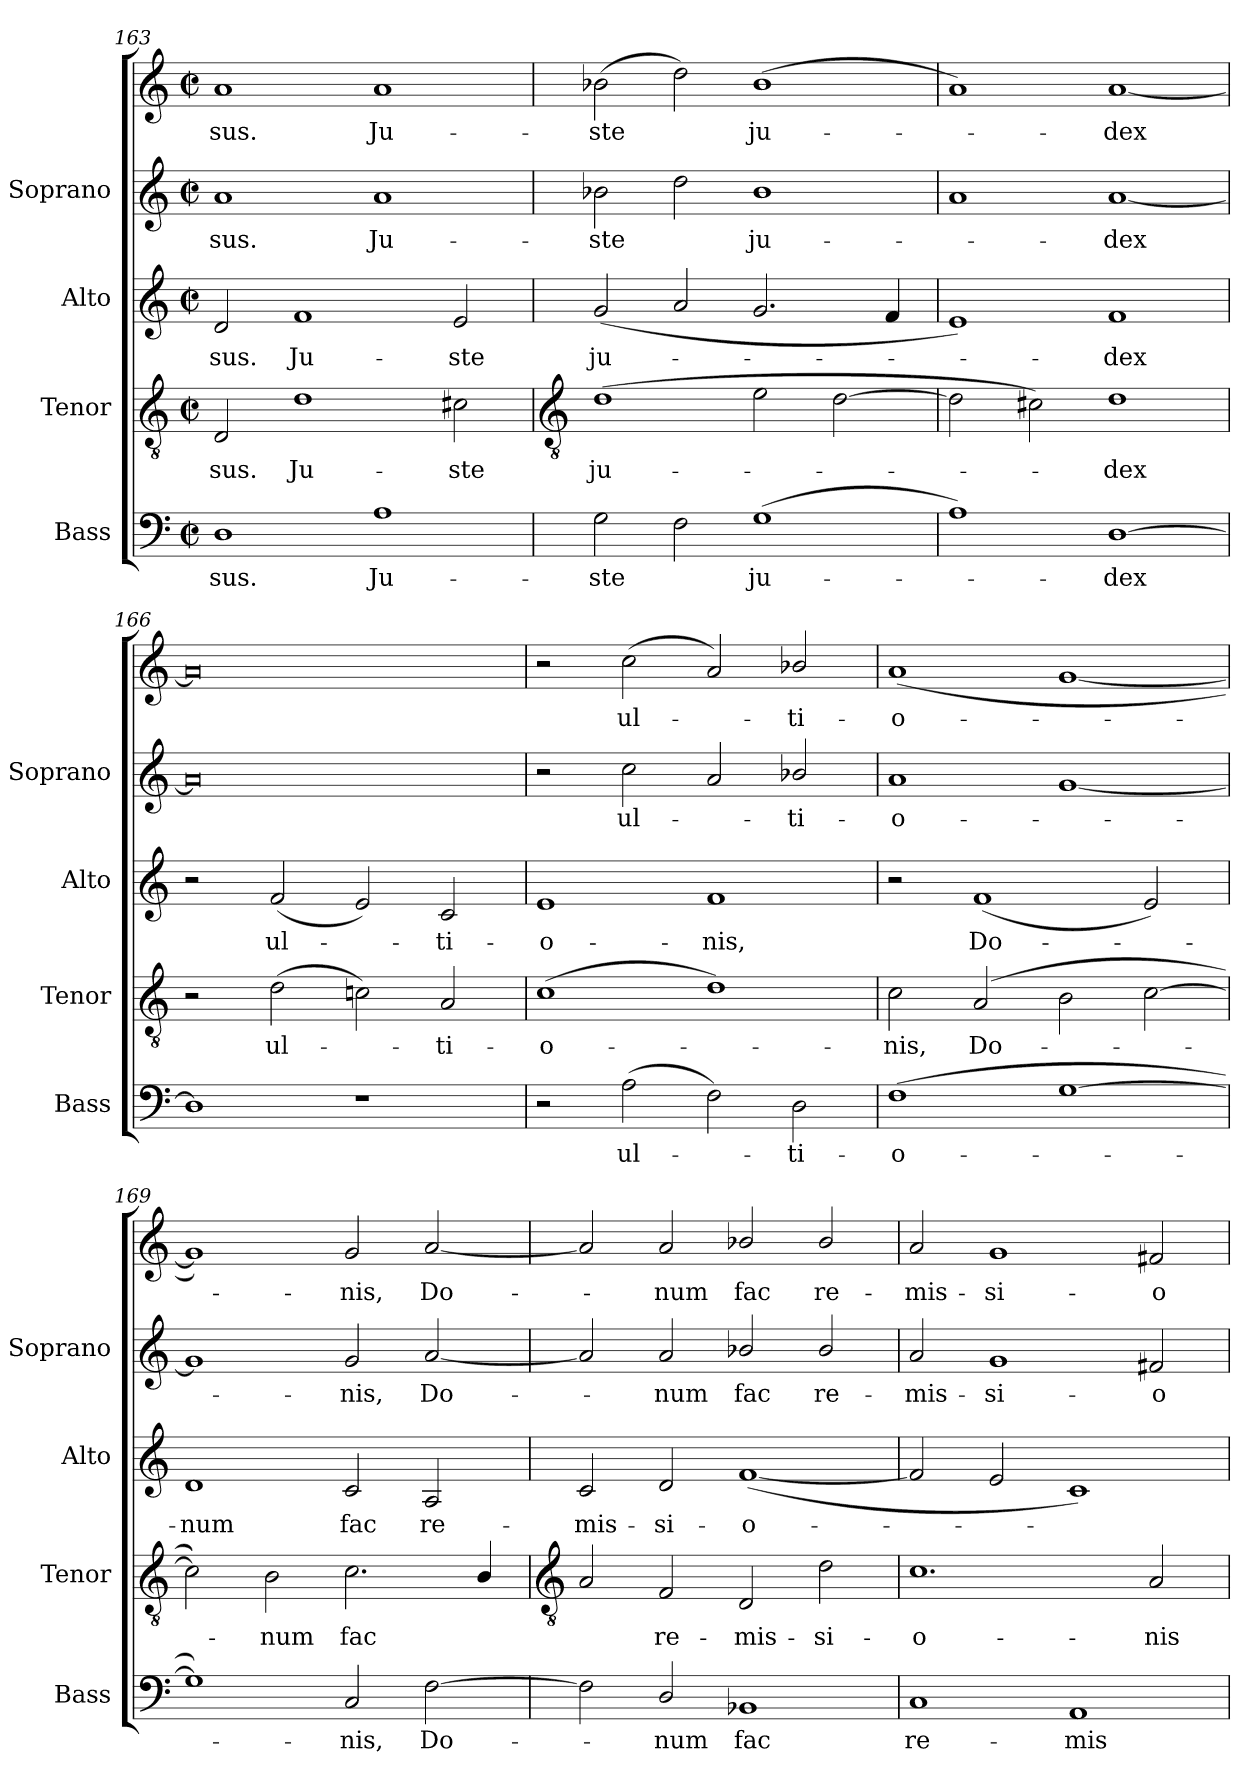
**kern	**text	**kern	**text	**kern	**text	**kern	**text	**kern	**text
*part4	*part4	*part3	*part3	*part2	*part2	*part1	*part1	*part1	*part1
*staff5	*staff5	*staff4	*staff4	*staff3	*staff3	*staff2	*staff2	*staff1	*staff1
*I"Bass	*	*I"Tenor	*	*I"Alto	*	*I"Soprano	*	*	*
*I'Bass	*	*I'Tenor	*	*I'Alto	*	*I'Soprano	*	*	*
*clefF4	*	*clefGv2	*	*clefG2	*	*clefG2	*	*clefG2	*
*k[]	*	*k[]	*	*k[]	*	*k[]	*	*k[]	*
*C:	*	*C:	*	*C:	*	*C:	*	*C:	*
*M4/2	*	*M4/2	*	*M4/2	*	*M4/2	*	*M4/2	*
*met(c|)	*	*met(c|)	*	*met(c|)	*	*met(c|)	*	*met(c|)	*
=163	=163	=163	=163	=163	=163	=163	=163	=163	=163
!	!LO:LY:b	!	!LO:LY:b	!	!LO:LY:b	!	!LO:LY:b	!	!LO:LY:b
1D	sus.	2D	-sus.	2d	sus.	1a	sus.	1a	sus.
!	!	!	!LO:LY:b	!	!LO:LY:b	!	!	!	!
.	.	1d	Ju-	1f	Ju-	.	.	.	.
!	!LO:LY:b	!	!	!	!	!	!LO:LY:b	!	!LO:LY:b
1A	Ju-	.	.	.	.	1a	Ju-	1a	Ju-
!	!	!	!LO:LY:b	!	!LO:LY:b	!	!	!	!
.	.	2c#X	-ste	2e	-ste	.	.	.	.
!!LO:LB:g=z
=164	=164	=164	=164	=164	=164	=164	=164	=164	=164
*	*	*clefGv2	*	*	*	*	*	*	*
!	!LO:LY:b	!	!LO:LY:b	!	!LO:LY:b	!	!LO:LY:b	!	!LO:LY:b
2G	-ste	(>1d	ju-	(<2g	ju-	2b-X	-ste	(>2b-X	-ste
2F	.	.	.	2a	.	2dd	.	2dd)	.
!	!LO:LY:b	!	!	!	!	!	!LO:LY:b	!	!LO:LY:b
(>1G	ju-	2e	.	2.g	.	1b-	ju-	(<1b-	ju-
.	.	[2d	.	.	.	.	.	.	.
.	.	.	.	4f	.	.	.	.	.
=165	=165	=165	=165	=165	=165	=165	=165	=165	=165
1A)	.	2d]	.	1e)	.	1a	.	1a)	.
.	.	2c#X)	.	.	.	.	.	.	.
!	!LO:LY:b	!	!LO:LY:b	!	!LO:LY:b	!	!LO:LY:b	!	!LO:LY:b
[1D	dex	1d	dex	1f	dex	[1a	dex	[1a	dex
=166	=166	=166	=166	=166	=166	=166	=166	=166	=166
1D]	.	2r	.	2r	.	0a]	.	0a]	.
!	!	!	!LO:LY:b	!	!LO:LY:b	!	!	!	!
.	.	(>2d	ul-	(<2f	ul-	.	.	.	.
1r	.	2cn)	.	2e)	.	.	.	.	.
!	!	!	!LO:LY:b	!	!LO:LY:b	!	!	!	!
.	.	2A	ti-	2c	ti-	.	.	.	.
=167	=167	=167	=167	=167	=167	=167	=167	=167	=167
!	!	!	!LO:LY:b	!	!LO:LY:b	!	!	!	!
2r	.	(>1c	-o-	1e	-o-	2r	.	2r	.
!	!LO:LY:b	!	!	!	!	!	!LO:LY:b	!	!LO:LY:b
(>2A	ul-	.	.	.	.	2cc	ul-	(<2cc	ul-
!	!	!	!	!	!LO:LY:b	!	!	!	!
2F)	.	1d)	.	1f	-nis,	2a	.	2a)	.
!	!LO:LY:b	!	!	!	!	!	!LO:LY:b	!	!LO:LY:b
2D	ti-	.	.	.	.	2b-X/	ti-	2b-X/	ti-
=168	=168	=168	=168	=168	=168	=168	=168	=168	=168
!	!LO:LY:b	!	!LO:LY:b	!	!	!	!LO:LY:b	!	!LO:LY:b
(>1F	-o-	2c	nis,	2r	.	1a	-o-	(<1a	-o-
!	!	!	!LO:LY:b	!	!LO:LY:b	!	!	!	!
.	.	(>2A	Do-	(<1f	Do-	.	.	.	.
[1G	.	2B	.	.	.	[1g	.	[1g	.
.	.	[2c	.	2e)	.	.	.	.	.
=169	=169	=169	=169	=169	=169	=169	=169	=169	=169
!	!	!	!	!	!LO:LY:b	!	!	!	!
1G])	.	2c])	.	1d	num	1g]	.	1g])	.
!	!	!	!LO:LY:b	!	!	!	!	!	!
.	.	2B	num	.	.	.	.	.	.
!	!LO:LY:b	!	!LO:LY:b	!	!LO:LY:b	!	!LO:LY:b	!	!LO:LY:b
2C	nis,	2.c	fac	2c	fac	2g	nis,	2g	nis,
!	!LO:LY:b	!	!	!	!LO:LY:b	!	!LO:LY:b	!	!LO:LY:b
[2F	Do-	.	.	2A	re-	[2a	Do-	[2a	Do-
.	.	4B/	.	.	.	.	.	.	.
!!LO:LB:g=z
=170	=170	=170	=170	=170	=170	=170	=170	=170	=170
*	*	*clefGv2	*	*	*	*	*	*	*
!	!	!	!	!	!LO:LY:b	!	!	!	!
2F]	.	2A	.	2c	-mis-	2a]	.	2a]	.
!	!LO:LY:b	!	!LO:LY:b	!	!LO:LY:b	!	!LO:LY:b	!	!LO:LY:b
2D/	num	2F	re-	2d	-si-	2a	num	2a	num
!	!LO:LY:b	!	!LO:LY:b	!	!LO:LY:b	!	!LO:LY:b	!	!LO:LY:b
1BB-X	fac	2D	-mis-	(<[1f	-o-	2b-X/	fac	2b-X/	fac
!	!	!	!LO:LY:b	!	!	!	!LO:LY:b	!	!LO:LY:b
.	.	2d	-si-	.	.	2b-/	re-	2b-/	re-
=171	=171	=171	=171	=171	=171	=171	=171	=171	=171
!	!LO:LY:b	!	!LO:LY:b	!	!	!	!LO:LY:b	!	!LO:LY:b
1C	re-	1.c	-o-	2f]	.	2a	-mis-	2a	-mis-
!	!	!	!	!	!	!	!LO:LY:b	!	!LO:LY:b
.	.	.	.	2e	.	1g	-si-	1g	-si-
!	!LO:LY:b	!	!	!	!	!	!	!	!
1AA	-mis-	.	.	1c)	.	.	.	.	.
!	!	!	!LO:LY:b	!	!	!	!LO:LY:b	!	!LO:LY:b
.	.	2A	-nis	.	.	2f#X	-o-	2f#X	-o-
=	=	=	=	=	=	=	=	=	=
*-	*-	*-	*-	*-	*-	*-	*-	*-	*-
